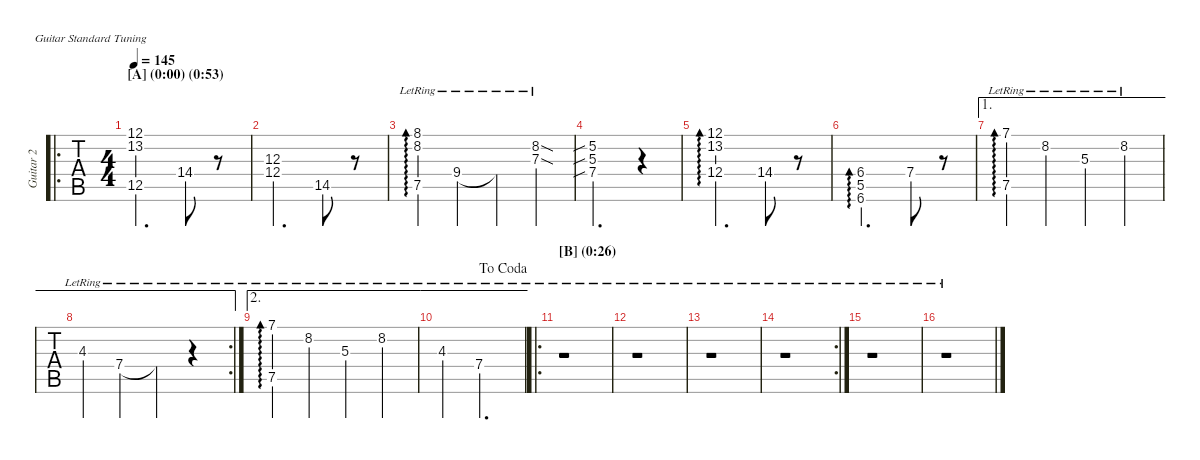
\defaultSystemsLayout 4
\hideDynamics
\bracketExtendMode nobrackets
\multiTrackTrackNamePolicy allsystems
\firstSystemTrackNameMode fullname
\otherSystemsTrackNameMode fullname
\track ("Guitar 2" "Guitar 2") {instrument overdrivenguitar}
\staff {tabs}
\tuning (E4 B3 G3 D3 A2 E2)
\ro
\ts (4 4)
\section ("A" "(0:00) (0:53)")
\tempo 145
\clef g2
\ks c
(13.2 12.1 12.5).2{d dy mf instrument distortionguitar} 14.4.8 r.8 |
(12.3 12.4).2{d} 14.5.8 r.8 |
(7.5{lr} 8.2{lr} 8.1{lr}).4{ad 0} 9.4{lr}.4 9.4{lr t}.4 (7.3{sod lr} 8.2{sod lr}).4 |
(7.4{sib} 5.3{sib} 5.2{sib}).2{d} r.4 |
(12.1 13.2 12.4).2{d ad 0} 14.4.8 r.8 |
(5.5 6.4{acc #} 6.6{acc #}).2{d ad 0} 7.4.8 r.8 |
\ae 1
(7.1{lr} 7.5{lr}).4{ad 0} 8.2{lr}.4 5.3{lr}.4 8.2{lr}.4 |
\ae 1
\rc 2
4.3{lr}.4 7.4{lr}.4 7.4{lr t}.4 r.4 |
\ae 2
(7.1{lr} 7.5{lr}).4{ad 0} 8.2{lr}.4 5.3{lr}.4 8.2{lr}.4 |
\ae 2
\jump dacoda
4.3{lr}.4 7.4{lr}.2{d} |
\ro
\section ("B" "(0:26)")
r.1 |
r.1 |
r.1 |
\rc 2
r.1 |
r.1 |
r.1
